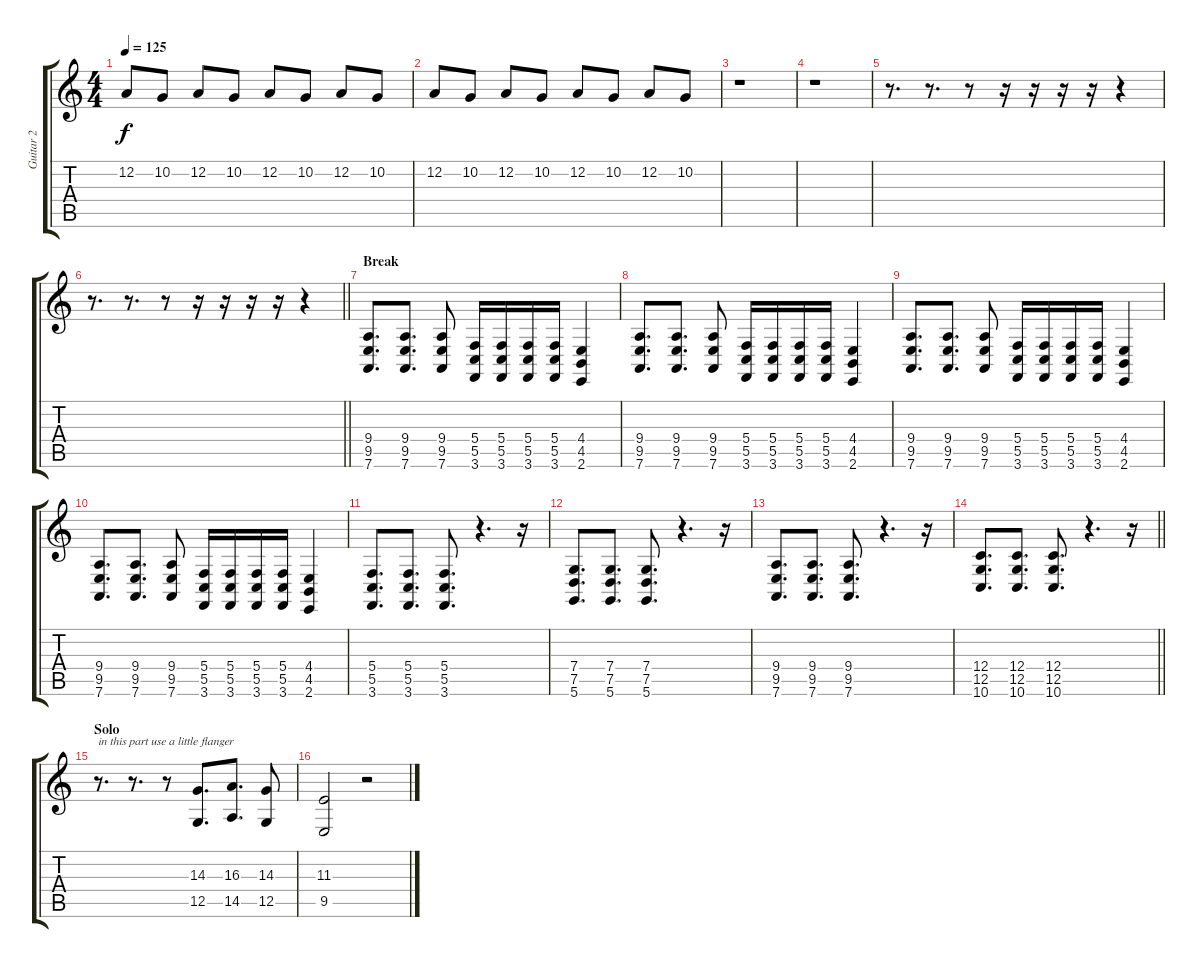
\track ("Guitar 2" "Guitar 2") {instrument lead2sawtooth}
\staff {score tabs}
\tuning (D4 A3 F3 C3 G2 D2) {hide}
\ts (4 4)
\tempo 125
\clef g2
\ks c
12.2.8{dy f} 10.2.8 12.2.8 10.2.8 12.2.8 10.2.8 12.2.8 10.2.8 |
12.2.8 10.2.8 12.2.8 10.2.8 12.2.8 10.2.8 12.2.8 10.2.8 |
r.1 |
r.1 |
r.8{d volume 12 instrument lead2sawtooth} r.8{d} r.8 r.16 r.16 r.16 r.16 r.4 |
\barLineRight lightlight
r.8{d} r.8{d} r.8 r.16 r.16 r.16 r.16 r.4 |
\section ("" "Break")
(9.4 9.5 7.6).8{d} (9.4 9.5 7.6).8{d} (9.4 9.5 7.6).8 (5.4 5.5 3.6).16 (5.4 5.5 3.6).16 (5.4 5.5 3.6).16 (5.4 5.5 3.6).16 (4.4 4.5 2.6).4 |
(9.4 9.5 7.6).8{d} (9.4 9.5 7.6).8{d} (9.4 9.5 7.6).8 (5.4 5.5 3.6).16 (5.4 5.5 3.6).16 (5.4 5.5 3.6).16 (5.4 5.5 3.6).16 (4.4 4.5 2.6).4 |
(9.4 9.5 7.6).8{d} (9.4 9.5 7.6).8{d} (9.4 9.5 7.6).8 (5.4 5.5 3.6).16 (5.4 5.5 3.6).16 (5.4 5.5 3.6).16 (5.4 5.5 3.6).16 (4.4 4.5 2.6).4 |
(9.4 9.5 7.6).8{d} (9.4 9.5 7.6).8{d} (9.4 9.5 7.6).8 (5.4 5.5 3.6).16 (5.4 5.5 3.6).16 (5.4 5.5 3.6).16 (5.4 5.5 3.6).16 (4.4 4.5 2.6).4 |
(5.4 5.5 3.6).8{d} (5.4 5.5 3.6).8{d} (5.4 5.5 3.6).8{d} r.4{d} r.16 |
(7.4 7.5 5.6).8{d} (7.4 7.5 5.6).8{d} (7.4 7.5 5.6).8{d} r.4{d} r.16 |
(9.4 9.5 7.6).8{d} (9.4 9.5 7.6).8{d} (9.4 9.5 7.6).8{d} r.4{d} r.16 |
\barLineRight lightlight
(12.4 12.5 10.6).8{d} (12.4 12.5 10.6).8{d} (12.4 12.5 10.6).8{d} r.4{d} r.16 |
\section ("" "Solo ")
r.8{d txt "in this part use a little flanger"} r.8{d} r.8 (14.3 12.5).8{d} (16.3 14.5).8{d} (14.3 12.5).8 |
(11.3 9.5).2 r.2
